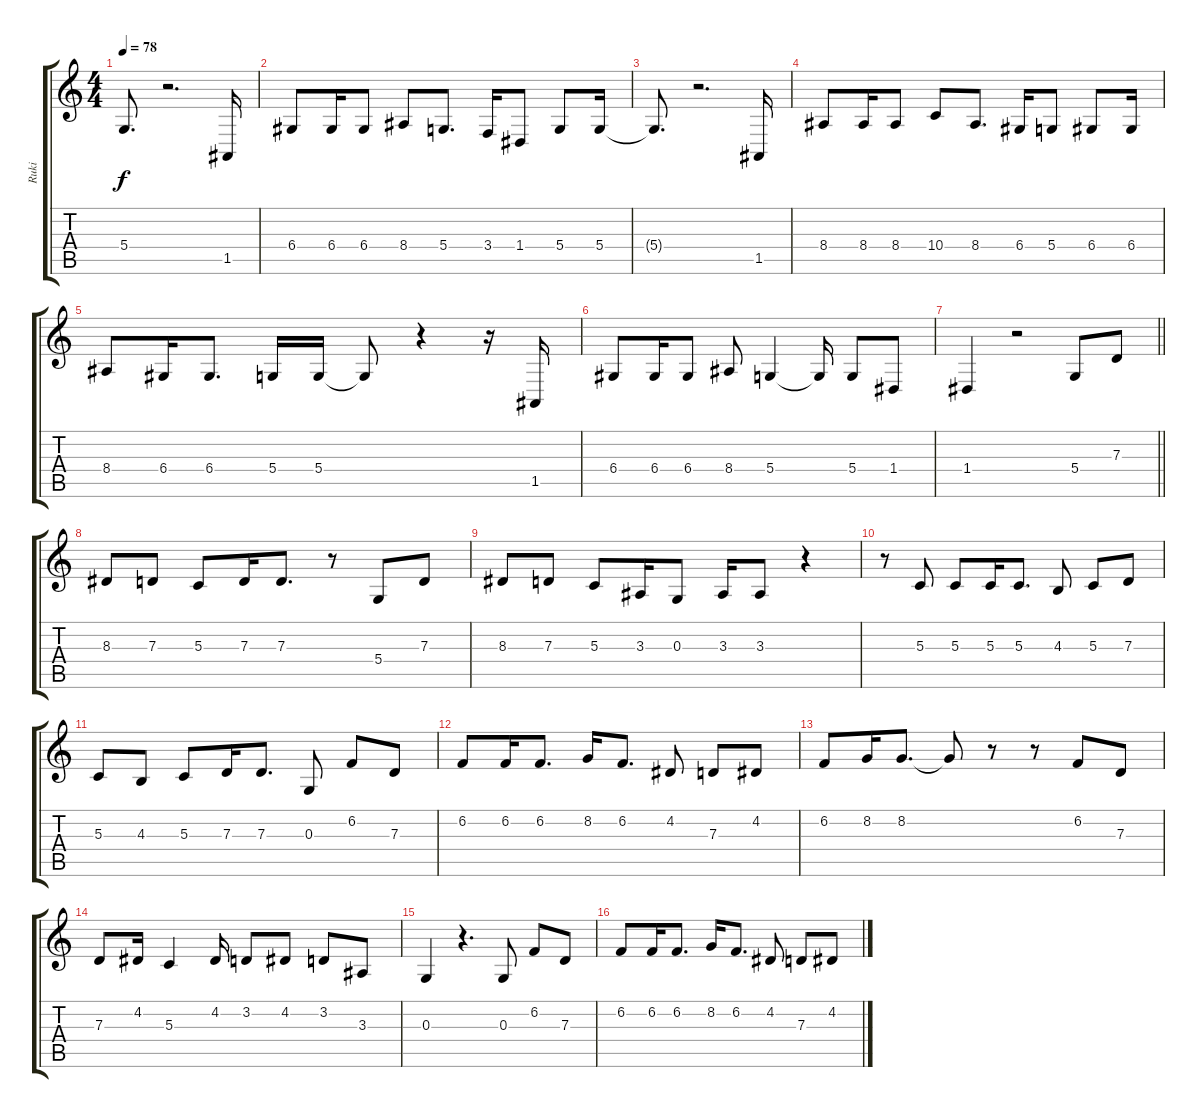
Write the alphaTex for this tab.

\track ("Ruki" "Ruki") {instrument flute}
\staff {score tabs}
\tuning (E4 B3 G3 D3 A2 E2) {hide}
\ts (4 4)
\tempo 78
\clef g2
\ks c
5.4{t}.8{d dy f} r.2{d} 1.5.16 |
6.4.8 6.4.16 6.4.8 8.4.8 5.4.8{d} 3.4.16 1.4.8 5.4.8 5.4.16 |
5.4{t}.8{d} r.2{d} 1.5.16 |
8.4.8 8.4.16 8.4.8 10.4.8 8.4.8{d} 6.4.16 5.4.8 6.4.8 6.4.16 |
8.4.8 6.4.16 6.4.8{d} 5.4.16 5.4.16 5.4{t}.8 r.4 r.16 1.5.16 |
6.4.8 6.4.16 6.4.8 8.4.8 5.4.4 5.4{t}.16 5.4.8 1.4.8 |
\barLineRight lightlight
1.4.4 r.2 5.4.8 7.3.8 |
8.3.8 7.3.8 5.3.8 7.3.16 7.3.8{d} r.8 5.4.8 7.3.8 |
8.3.8 7.3.8 5.3.8 3.3.16 0.3.8 3.3.16 3.3.8 r.4 |
r.8 5.3.8 5.3.8 5.3.16 5.3.8{d} 4.3.8 5.3.8 7.3.8 |
5.3.8 4.3.8 5.3.8 7.3.16 7.3.8{d} 0.3.8 6.2.8 7.3.8 |
6.2.8 6.2.16 6.2.8{d} 8.2.16 6.2.8{d} 4.2.8 7.3.8 4.2.8 |
6.2.8 8.2.16 8.2.8{d} 8.2{t}.8 r.8 r.8 6.2.8 7.3.8 |
7.3.8 4.2.16 5.3.4 4.2.16 3.2.8 4.2.8 3.2.8 3.3.8 |
0.3.4 r.4{d} 0.3.8 6.2.8 7.3.8 |
6.2.8 6.2.16 6.2.8{d} 8.2.16 6.2.8{d} 4.2.8 7.3.8 4.2.8
